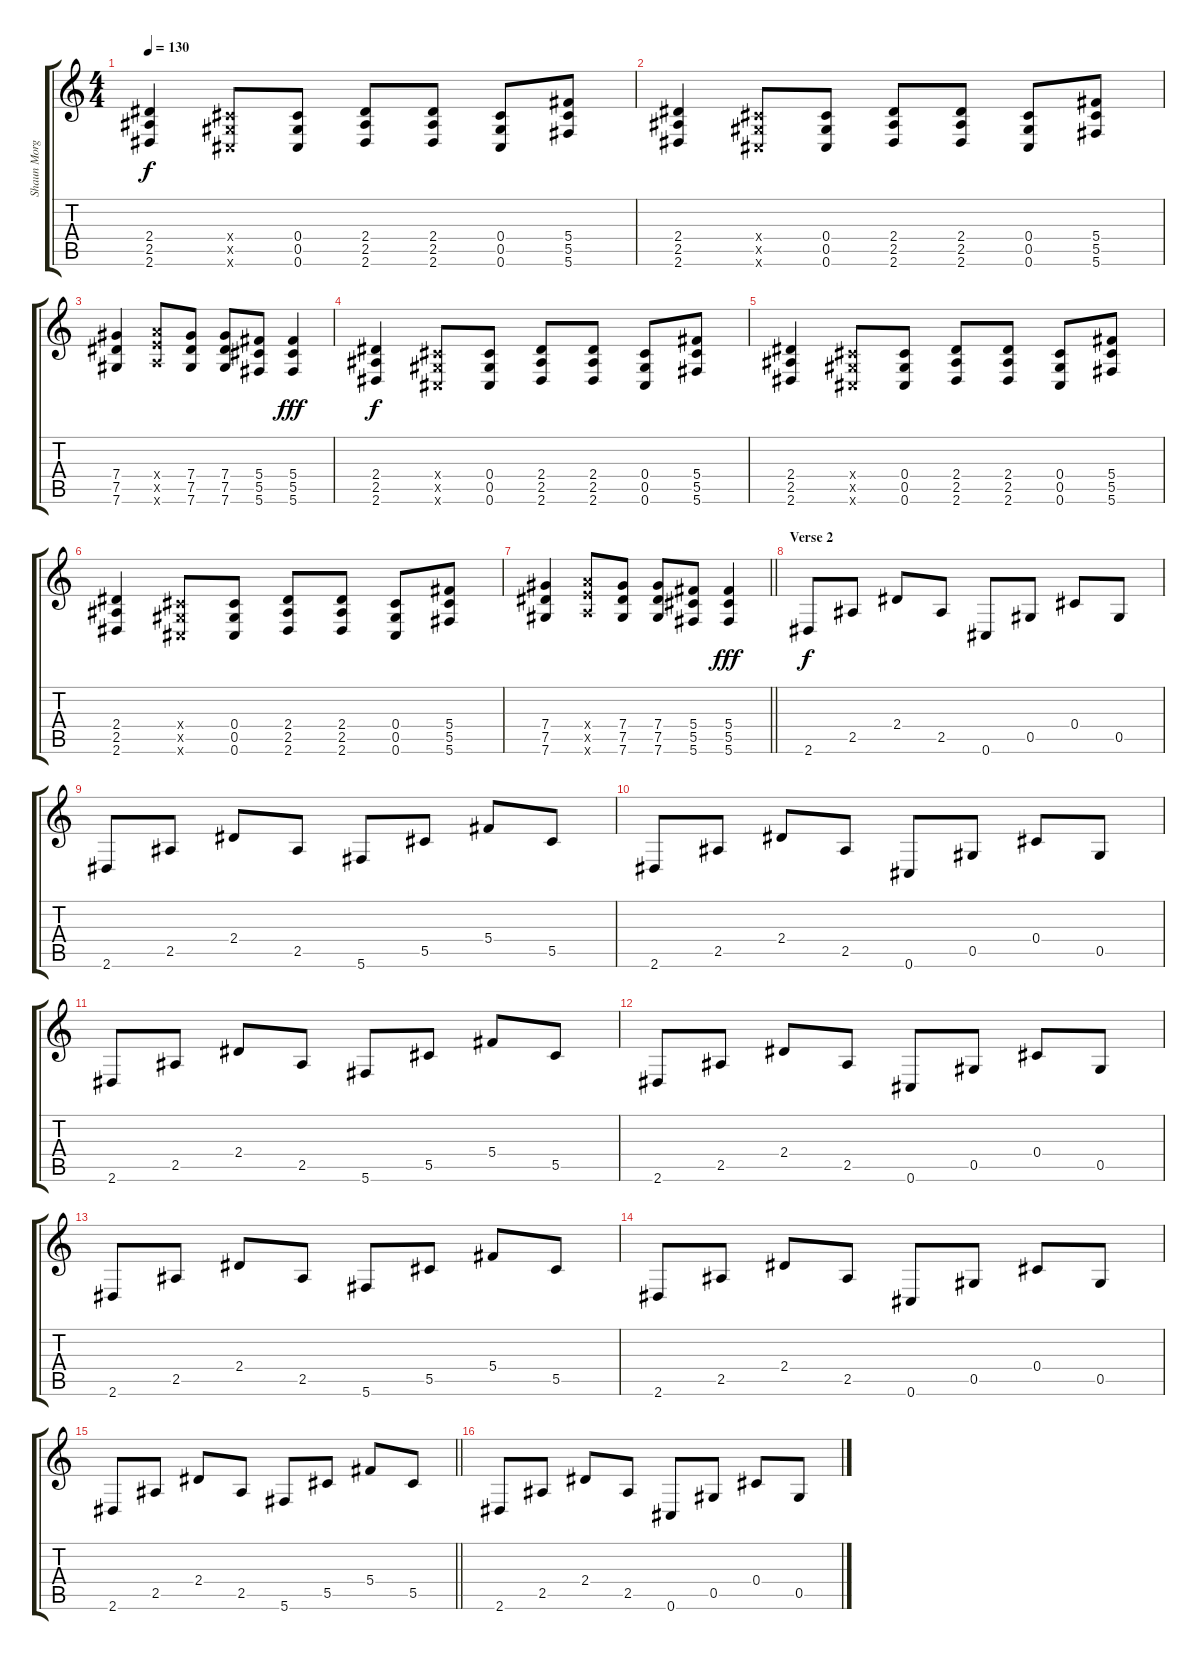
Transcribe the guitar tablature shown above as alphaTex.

\track ("Shaun Morgan" "Shaun Morg") {instrument overdrivenguitar}
\staff {score tabs}
\tuning (Eb4 Bb3 Gb3 Db3 Ab2 Db2) {hide}
\ts (4 4)
\tempo 130
\clef g2
\ks c
(2.4 2.5 2.6).4{dy f} (0.4{x} 0.5{x} 0.6{x}).8 (0.4 0.5 0.6).8 (2.4 2.5 2.6).8 (2.4 2.5 2.6).8 (0.4 0.5 0.6).8 (5.4 5.5 5.6).8 |
(2.4 2.5 2.6).4 (0.4{x} 0.5{x} 0.6{x}).8 (0.4 0.5 0.6).8 (2.4 2.5 2.6).8 (2.4 2.5 2.6).8 (0.4 0.5 0.6).8 (5.4 5.5 5.6).8 |
(7.4 7.5 7.6).4 (8.4{x} 8.5{x} 8.6{x}).8 (7.4 7.5 7.6).8 (7.4 7.5 7.6).8 (5.4 5.5 5.6).8 (5.4 5.5 5.6).4{dy fff} |
(2.4 2.5 2.6).4{dy f} (0.4{x} 0.5{x} 0.6{x}).8 (0.4 0.5 0.6).8 (2.4 2.5 2.6).8 (2.4 2.5 2.6).8 (0.4 0.5 0.6).8 (5.4 5.5 5.6).8 |
(2.4 2.5 2.6).4 (0.4{x} 0.5{x} 0.6{x}).8 (0.4 0.5 0.6).8 (2.4 2.5 2.6).8 (2.4 2.5 2.6).8 (0.4 0.5 0.6).8 (5.4 5.5 5.6).8 |
(2.4 2.5 2.6).4 (0.4{x} 0.5{x} 0.6{x}).8 (0.4 0.5 0.6).8 (2.4 2.5 2.6).8 (2.4 2.5 2.6).8 (0.4 0.5 0.6).8 (5.4 5.5 5.6).8 |
\barLineRight lightlight
(7.4 7.5 7.6).4 (8.4{x} 8.5{x} 8.6{x}).8 (7.4 7.5 7.6).8 (7.4 7.5 7.6).8 (5.4 5.5 5.6).8 (5.4 5.5 5.6).4{dy fff} |
\section ("" "Verse 2")
2.6.8{dy f instrument electricguitarclean} 2.5.8 2.4.8 2.5.8 0.6.8 0.5.8 0.4.8 0.5.8 |
2.6.8 2.5.8 2.4.8 2.5.8 5.6.8 5.5.8 5.4.8 5.5.8 |
2.6.8{instrument electricguitarclean} 2.5.8 2.4.8 2.5.8 0.6.8 0.5.8 0.4.8 0.5.8 |
2.6.8 2.5.8 2.4.8 2.5.8 5.6.8 5.5.8 5.4.8 5.5.8 |
2.6.8{instrument electricguitarclean} 2.5.8 2.4.8 2.5.8 0.6.8 0.5.8 0.4.8 0.5.8 |
2.6.8 2.5.8 2.4.8 2.5.8 5.6.8 5.5.8 5.4.8 5.5.8 |
2.6.8{instrument electricguitarclean} 2.5.8 2.4.8 2.5.8 0.6.8 0.5.8 0.4.8 0.5.8 |
\barLineRight lightlight
2.6.8 2.5.8 2.4.8 2.5.8 5.6.8 5.5.8 5.4.8 5.5.8 |
2.6.8{instrument electricguitarclean} 2.5.8 2.4.8 2.5.8 0.6.8 0.5.8 0.4.8 0.5.8
